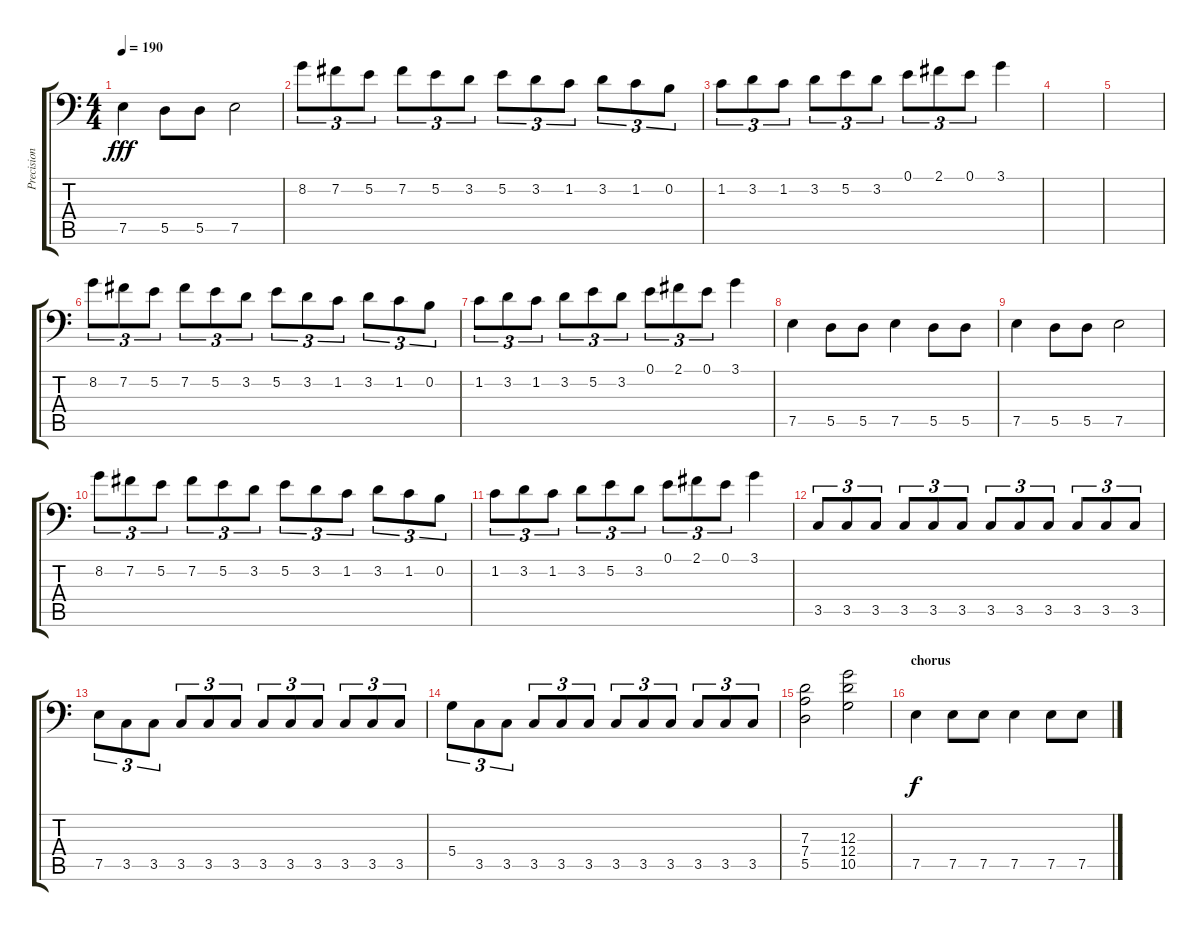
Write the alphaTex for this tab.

\track ("Precision Bass '89 Black" "Precision ") {instrument electricbassfinger}
\staff {score tabs}
\tuning (E3 B2 G2 D2 A1 E1) {hide}
\ts (4 4)
\tempo 190
\clef f4
\ks c
7.5.4{dy fff} 5.5.8 5.5.8 7.5.2 |
8.2.8{tu (3 2)} 7.2.8{tu (3 2)} 5.2.8{tu (3 2)} 7.2.8{tu (3 2)} 5.2.8{tu (3 2)} 3.2.8{tu (3 2)} 5.2.8{tu (3 2)} 3.2.8{tu (3 2)} 1.2.8{tu (3 2)} 3.2.8{tu (3 2)} 1.2.8{tu (3 2)} 0.2.8{tu (3 2)} |
1.2.8{tu (3 2)} 3.2.8{tu (3 2)} 1.2.8{tu (3 2)} 3.2.8{tu (3 2)} 5.2.8{tu (3 2)} 3.2.8{tu (3 2)} 0.1.8{tu (3 2)} 2.1.8{tu (3 2)} 0.1.8{tu (3 2)} 3.1.4 |
|
|
8.2.8{tu (3 2)} 7.2.8{tu (3 2)} 5.2.8{tu (3 2)} 7.2.8{tu (3 2)} 5.2.8{tu (3 2)} 3.2.8{tu (3 2)} 5.2.8{tu (3 2)} 3.2.8{tu (3 2)} 1.2.8{tu (3 2)} 3.2.8{tu (3 2)} 1.2.8{tu (3 2)} 0.2.8{tu (3 2)} |
1.2.8{tu (3 2)} 3.2.8{tu (3 2)} 1.2.8{tu (3 2)} 3.2.8{tu (3 2)} 5.2.8{tu (3 2)} 3.2.8{tu (3 2)} 0.1.8{tu (3 2)} 2.1.8{tu (3 2)} 0.1.8{tu (3 2)} 3.1.4 |
7.5.4 5.5.8 5.5.8 7.5.4 5.5.8 5.5.8 |
7.5.4 5.5.8 5.5.8 7.5.2 |
8.2.8{tu (3 2)} 7.2.8{tu (3 2)} 5.2.8{tu (3 2)} 7.2.8{tu (3 2)} 5.2.8{tu (3 2)} 3.2.8{tu (3 2)} 5.2.8{tu (3 2)} 3.2.8{tu (3 2)} 1.2.8{tu (3 2)} 3.2.8{tu (3 2)} 1.2.8{tu (3 2)} 0.2.8{tu (3 2)} |
1.2.8{tu (3 2)} 3.2.8{tu (3 2)} 1.2.8{tu (3 2)} 3.2.8{tu (3 2)} 5.2.8{tu (3 2)} 3.2.8{tu (3 2)} 0.1.8{tu (3 2)} 2.1.8{tu (3 2)} 0.1.8{tu (3 2)} 3.1.4 |
3.5.8{tu (3 2)} 3.5.8{tu (3 2)} 3.5.8{tu (3 2)} 3.5.8{tu (3 2)} 3.5.8{tu (3 2)} 3.5.8{tu (3 2)} 3.5.8{tu (3 2)} 3.5.8{tu (3 2)} 3.5.8{tu (3 2)} 3.5.8{tu (3 2)} 3.5.8{tu (3 2)} 3.5.8{tu (3 2)} |
7.5.8{tu (3 2)} 3.5.8{tu (3 2)} 3.5.8{tu (3 2)} 3.5.8{tu (3 2)} 3.5.8{tu (3 2)} 3.5.8{tu (3 2)} 3.5.8{tu (3 2)} 3.5.8{tu (3 2)} 3.5.8{tu (3 2)} 3.5.8{tu (3 2)} 3.5.8{tu (3 2)} 3.5.8{tu (3 2)} |
5.4.8{tu (3 2)} 3.5.8{tu (3 2)} 3.5.8{tu (3 2)} 3.5.8{tu (3 2)} 3.5.8{tu (3 2)} 3.5.8{tu (3 2)} 3.5.8{tu (3 2)} 3.5.8{tu (3 2)} 3.5.8{tu (3 2)} 3.5.8{tu (3 2)} 3.5.8{tu (3 2)} 3.5.8{tu (3 2)} |
(7.3 7.4 5.5).2 (12.3 12.4 10.5).2 |
\section ("" "chorus")
7.5.4{dy f} 7.5.8 7.5.8 7.5.4 7.5.8 7.5.8
